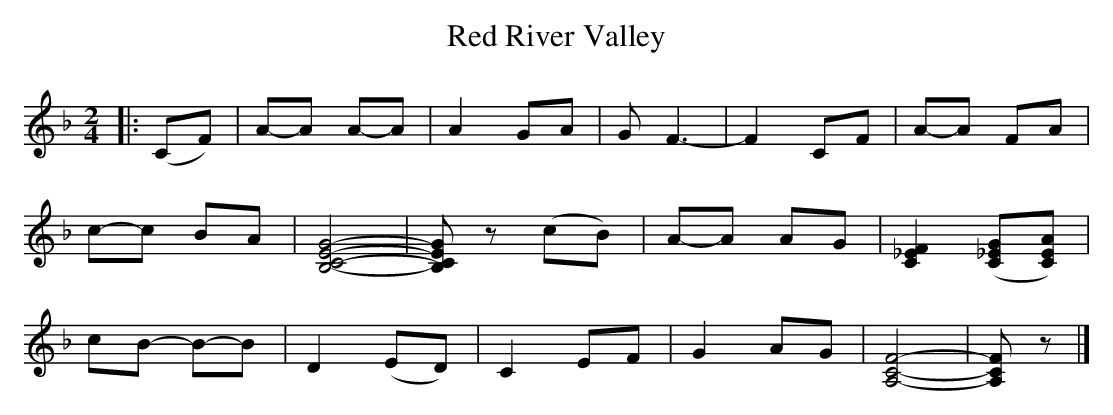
X:1
T: Red River Valley
M: 2/4
L: 1/8
K: F
|: (CF) | A-A A-A | A2 GA | G F3- | F2 CF | A-A FA |
c-c BA | [G4-E4-C4-B,4-] | [GECB,]z (cB) | A-A AG | [F2_E2C2] ([G_EC][AEC]) |
cB- B-B  | D2 (ED) | C2 EF | G2 AG | [F4-C4-A,4-] | [FCA,]z |]
